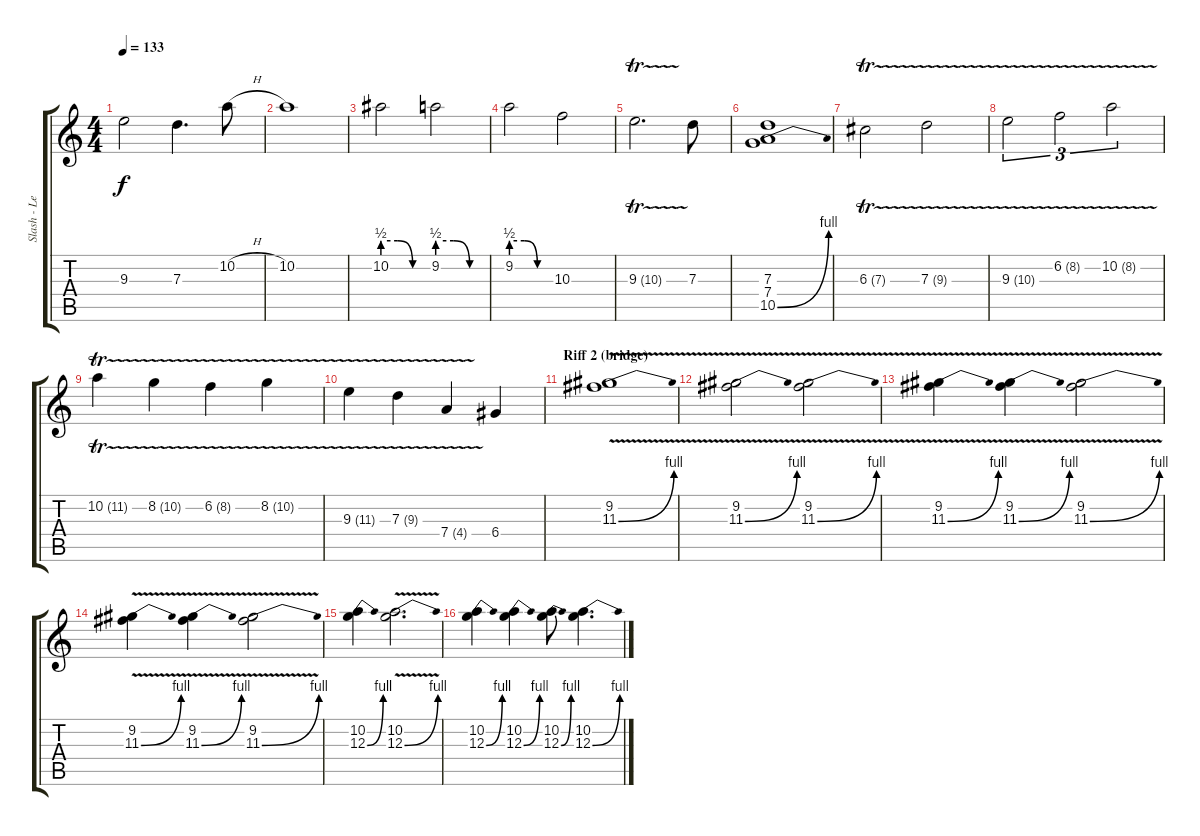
\track ("Slash - Lead & Solo Guitar" "Slash - Le") {instrument overdrivenguitar}
\staff {score tabs}
\tuning (E4 B3 G3 D3 A2 D2) {hide}
\ts (4 4)
\tempo 133
\clef g2
\ks c
9.3.2{dy f} 7.3.4{d} 10.2{h}.8 |
10.2.1 |
10.2{be (custom 0 2 20 2 40 0 60 0)}.2 9.2{be (custom 0 2 20 2 40 0 60 0)}.2 |
9.2{be (custom 0 2 20 2 40 0 60 0)}.2 10.3.2 |
9.3{tr (10 16)}.2{d} 7.3.8 |
(7.3 7.4 10.5{be (bend 0 0 60 4)}).1 |
6.3{tr (7 32)}.2 7.3{tr (9 32)}.2 |
9.3{tr (10 32)}.2{tu (3 2)} 6.2{tr (8 32)}.2{tu (3 2)} 10.2{tr (8 32)}.2{tu (3 2)} |
10.2{tr (11 32)}.4 8.2{tr (10 32)}.4 6.2{tr (8 32)}.4 8.2{tr (10 32)}.4 |
9.3{tr (11 32)}.4 7.3{tr (9 32)}.4 7.4{tr (4 32)}.4 6.4.4 |
\section ("" "Riff 2 (bridge)")
(9.2 11.3{be (bend 0 0 60 4) v}).1 |
(9.2 11.3{be (bend 0 0 60 4) v}).2 (9.2 11.3{be (bend 0 0 60 4) v}).2 |
(9.2 11.3{be (bend 0 0 60 4) v}).4 (9.2 11.3{be (bend 0 0 60 4) v}).4 (9.2 11.3{be (bend 0 0 60 4) v}).2 |
(9.2 11.3{be (bend 0 0 60 4) v}).4 (9.2 11.3{be (bend 0 0 60 4) v}).4 (9.2 11.3{be (bend 0 0 60 4) v}).2 |
(10.2 12.3{be (bend 0 0 60 4)}).4 (10.2 12.3{be (bend 0 0 60 4) v}).2{d} |
(10.2 12.3{be (bend 0 0 60 4)}).4 (10.2 12.3{be (bend 0 0 60 4)}).4 (10.2 12.3{be (bend 0 0 60 4)}).8 (10.2 12.3{be (bend 0 0 60 4)}).4{d}
